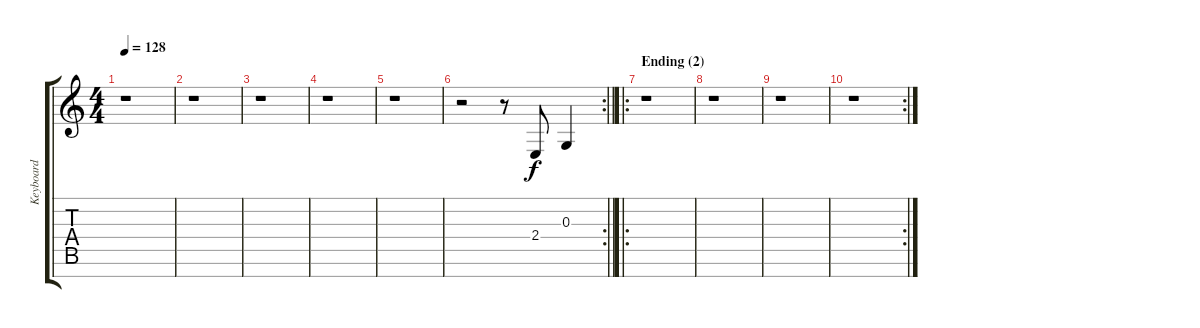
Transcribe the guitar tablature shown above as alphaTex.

\track ("Keyboard" "Keyboard") {instrument pad3polysynth}
\staff {score tabs}
\tuning (E4 B3 G3 D3 A2 E2 B1) {hide}
\ts (4 4)
\tempo 128
\clef g2
\ks aminor
r.1{dy f} |
r.1 |
r.1 |
r.1 |
r.1 |
\rc 2
\barLineRight lightlight
r.2{instrument synthbrass1} r.8 2.4.8 0.3.4 |
\ro
\section ("" "Ending (2)")
r.1 |
r.1 |
r.1 |
\rc 2
r.1
